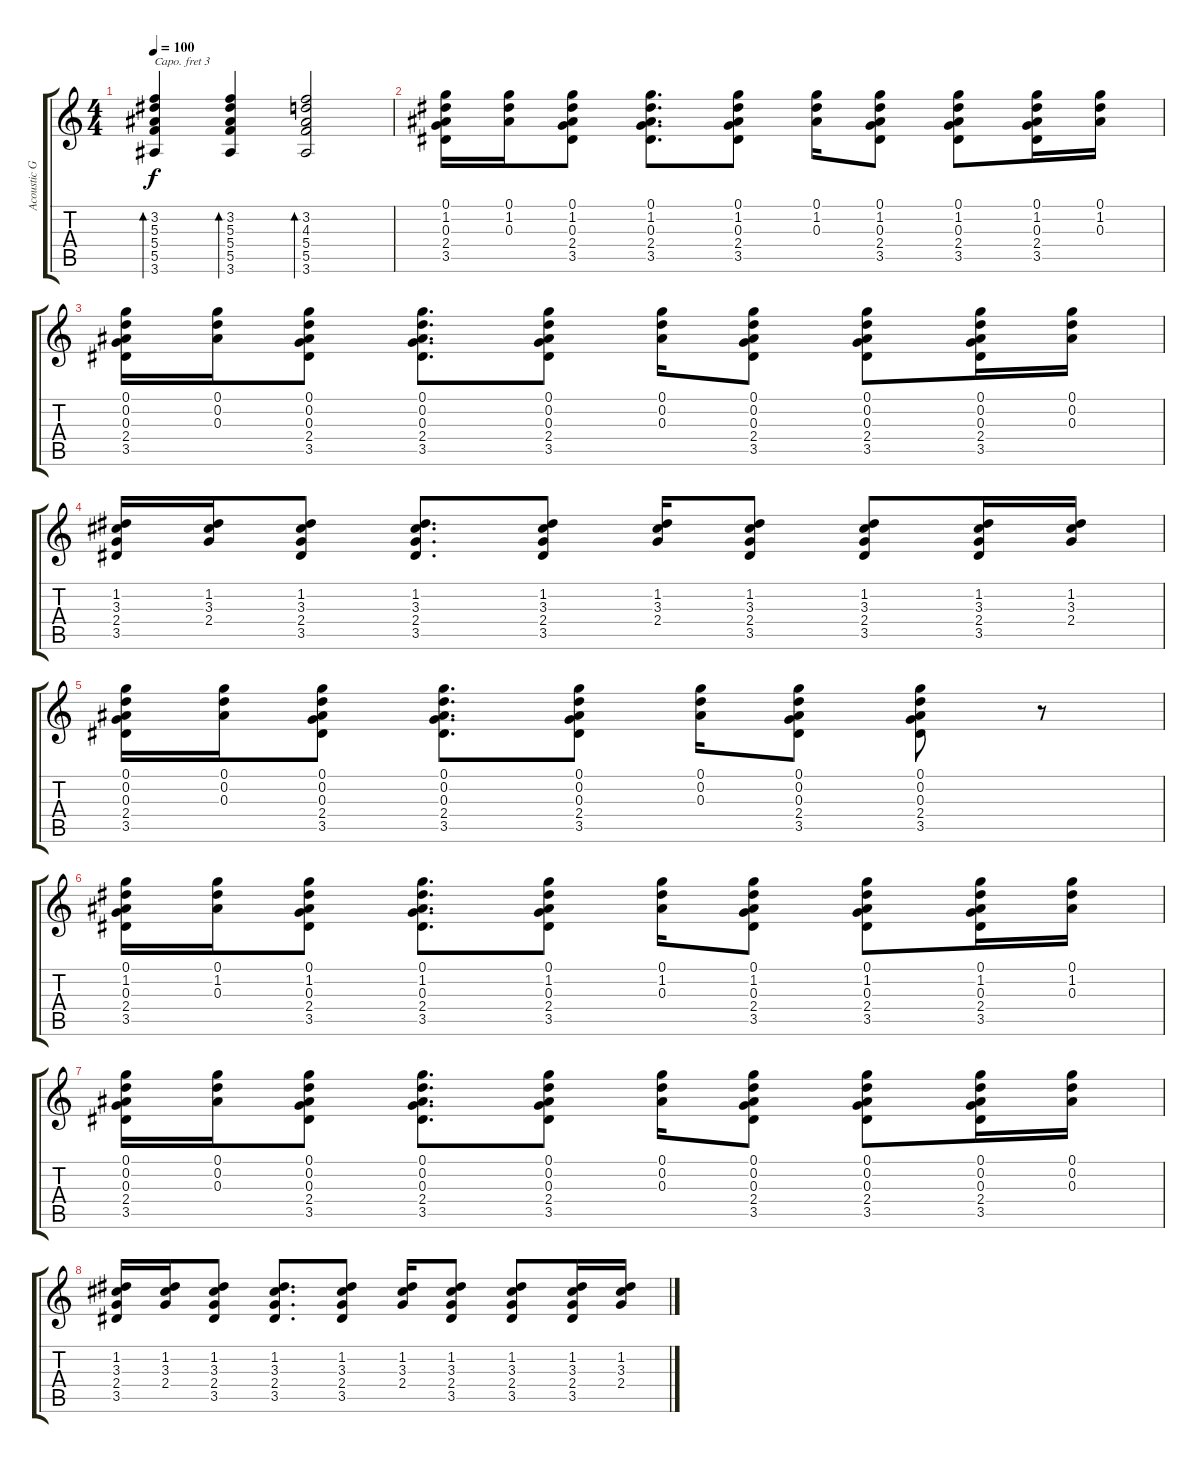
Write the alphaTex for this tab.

\track ("Acoustic Guitar 1" "Acoustic G") {instrument acousticguitarsteel}
\staff {score tabs}
\capo 3
\tuning (E4 B3 G3 D3 A2 E2) {hide}
\ts (4 4)
\tempo 100
\clef g2
\ks c
(3.2 5.3 5.4 5.5 3.6).4{bd 120 dy f} (3.2 5.3 5.4 5.5 3.6).4{bd 120} (3.2 4.3 5.4 5.5 3.6).2{bd 120} |
(0.1 1.2 0.3 2.4 3.5).16 (0.1 1.2 0.3).16 (0.1 1.2 0.3 2.4 3.5).8 (0.1 1.2 0.3 2.4 3.5).8{d} (0.1 1.2 0.3 2.4 3.5).8 (0.1 1.2 0.3).16 (0.1 1.2 0.3 2.4 3.5).8 (0.1 1.2 0.3 2.4 3.5).8 (0.1 1.2 0.3 2.4 3.5).16 (0.1 1.2 0.3).16 |
(0.1 0.2 0.3 2.4 3.5).16 (0.1 0.2 0.3).16 (0.1 0.2 0.3 2.4 3.5).8 (0.1 0.2 0.3 2.4 3.5).8{d} (0.1 0.2 0.3 2.4 3.5).8 (0.1 0.2 0.3).16 (0.1 0.2 0.3 2.4 3.5).8 (0.1 0.2 0.3 2.4 3.5).8 (0.1 0.2 0.3 2.4 3.5).16 (0.1 0.2 0.3).16 |
(1.2 3.3 2.4 3.5).16 (1.2 3.3 2.4).16 (1.2 3.3 2.4 3.5).8 (1.2 3.3 2.4 3.5).8{d} (1.2 3.3 2.4 3.5).8 (1.2 3.3 2.4).16 (1.2 3.3 2.4 3.5).8 (1.2 3.3 2.4 3.5).8 (1.2 3.3 2.4 3.5).16 (1.2 3.3 2.4).16 |
(0.1 0.2 0.3 2.4 3.5).16 (0.1 0.2 0.3).16 (0.1 0.2 0.3 2.4 3.5).8 (0.1 0.2 0.3 2.4 3.5).8{d} (0.1 0.2 0.3 2.4 3.5).8 (0.1 0.2 0.3).16 (0.1 0.2 0.3 2.4 3.5).8 (0.1 0.2 0.3 2.4 3.5).8 r.8 |
(0.1 1.2 0.3 2.4 3.5).16 (0.1 1.2 0.3).16 (0.1 1.2 0.3 2.4 3.5).8 (0.1 1.2 0.3 2.4 3.5).8{d} (0.1 1.2 0.3 2.4 3.5).8 (0.1 1.2 0.3).16 (0.1 1.2 0.3 2.4 3.5).8 (0.1 1.2 0.3 2.4 3.5).8 (0.1 1.2 0.3 2.4 3.5).16 (0.1 1.2 0.3).16 |
(0.1 0.2 0.3 2.4 3.5).16 (0.1 0.2 0.3).16 (0.1 0.2 0.3 2.4 3.5).8 (0.1 0.2 0.3 2.4 3.5).8{d} (0.1 0.2 0.3 2.4 3.5).8 (0.1 0.2 0.3).16 (0.1 0.2 0.3 2.4 3.5).8 (0.1 0.2 0.3 2.4 3.5).8 (0.1 0.2 0.3 2.4 3.5).16 (0.1 0.2 0.3).16 |
(1.2 3.3 2.4 3.5).16 (1.2 3.3 2.4).16 (1.2 3.3 2.4 3.5).8 (1.2 3.3 2.4 3.5).8{d} (1.2 3.3 2.4 3.5).8 (1.2 3.3 2.4).16 (1.2 3.3 2.4 3.5).8 (1.2 3.3 2.4 3.5).8 (1.2 3.3 2.4 3.5).16 (1.2 3.3 2.4).16
